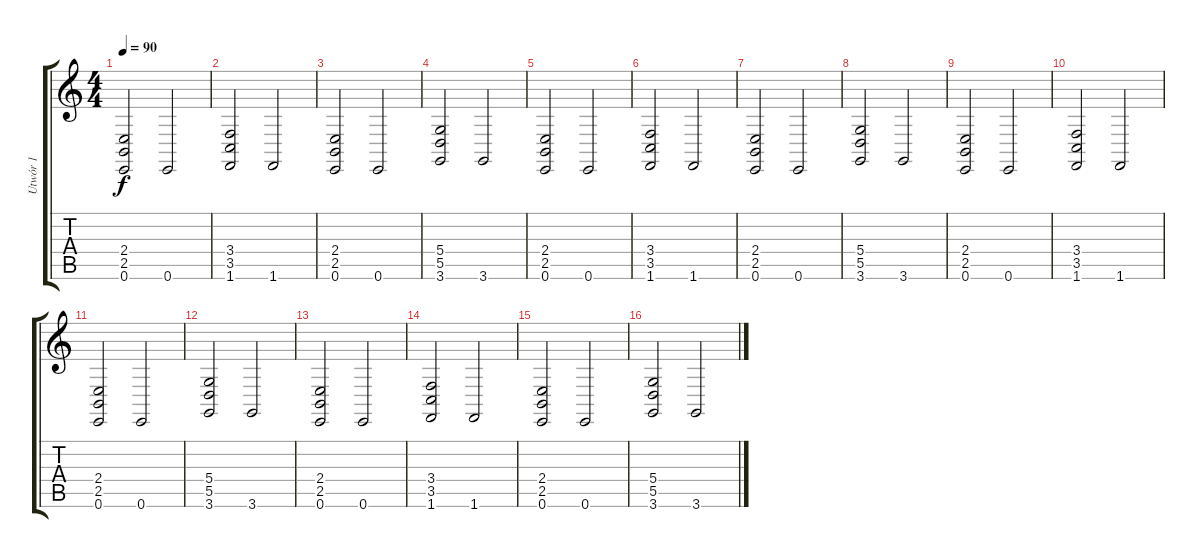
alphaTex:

\track ("Utwór 1" "Utwór 1") {instrument acousticgrandpiano}
\staff {score tabs}
\tuning (E4 B3 G3 D3 A2 E2) {hide}
\ts (4 4)
\tempo 90
\clef g2
\ks c
(2.4 2.5 0.6).2{dy f} 0.6.2 |
(3.4 3.5 1.6).2 1.6.2 |
(2.4 2.5 0.6).2 0.6.2 |
(5.4 5.5 3.6).2 3.6.2 |
(2.4 2.5 0.6).2 0.6.2 |
(3.4 3.5 1.6).2 1.6.2 |
(2.4 2.5 0.6).2 0.6.2 |
(5.4 5.5 3.6).2 3.6.2 |
(2.4 2.5 0.6).2 0.6.2 |
(3.4 3.5 1.6).2 1.6.2 |
(2.4 2.5 0.6).2 0.6.2 |
(5.4 5.5 3.6).2 3.6.2 |
(2.4 2.5 0.6).2 0.6.2 |
(3.4 3.5 1.6).2 1.6.2 |
(2.4 2.5 0.6).2 0.6.2 |
(5.4 5.5 3.6).2 3.6.2
